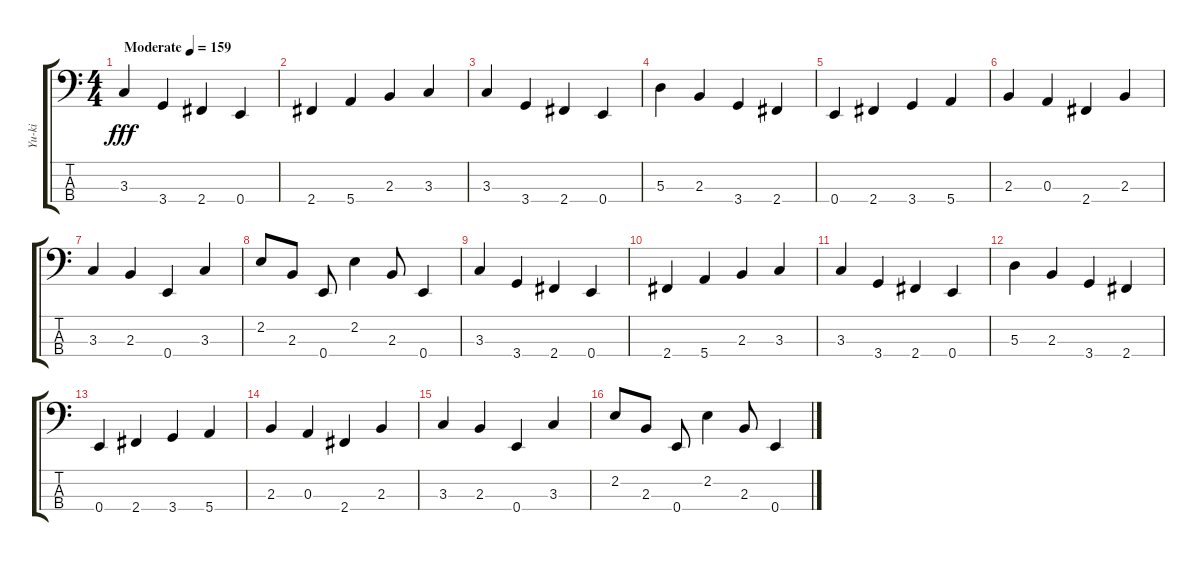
\track ("Yu-ki" "Yu-ki") {instrument electricbassfinger}
\staff {score tabs}
\tuning (G2 D2 A1 E1) {hide}
\ts (4 4)
\tempo (159 "Moderate")
\clef f4
\ks c
3.3.4{dy fff instrument electricbassfinger} 3.4.4 2.4.4 0.4.4 |
2.4.4 5.4.4 2.3.4 3.3.4 |
3.3.4 3.4.4 2.4.4 0.4.4 |
5.3.4 2.3.4 3.4.4 2.4.4 |
0.4.4 2.4.4 3.4.4 5.4.4 |
2.3.4 0.3.4 2.4.4 2.3.4 |
3.3.4 2.3.4 0.4.4 3.3.4 |
2.2.8 2.3.8 0.4.8 2.2.4 2.3.8 0.4.4 |
3.3.4 3.4.4 2.4.4 0.4.4 |
2.4.4 5.4.4 2.3.4 3.3.4 |
3.3.4 3.4.4 2.4.4 0.4.4 |
5.3.4 2.3.4 3.4.4 2.4.4 |
0.4.4 2.4.4 3.4.4 5.4.4 |
2.3.4 0.3.4 2.4.4 2.3.4 |
3.3.4 2.3.4 0.4.4 3.3.4 |
2.2.8 2.3.8 0.4.8 2.2.4 2.3.8 0.4.4
